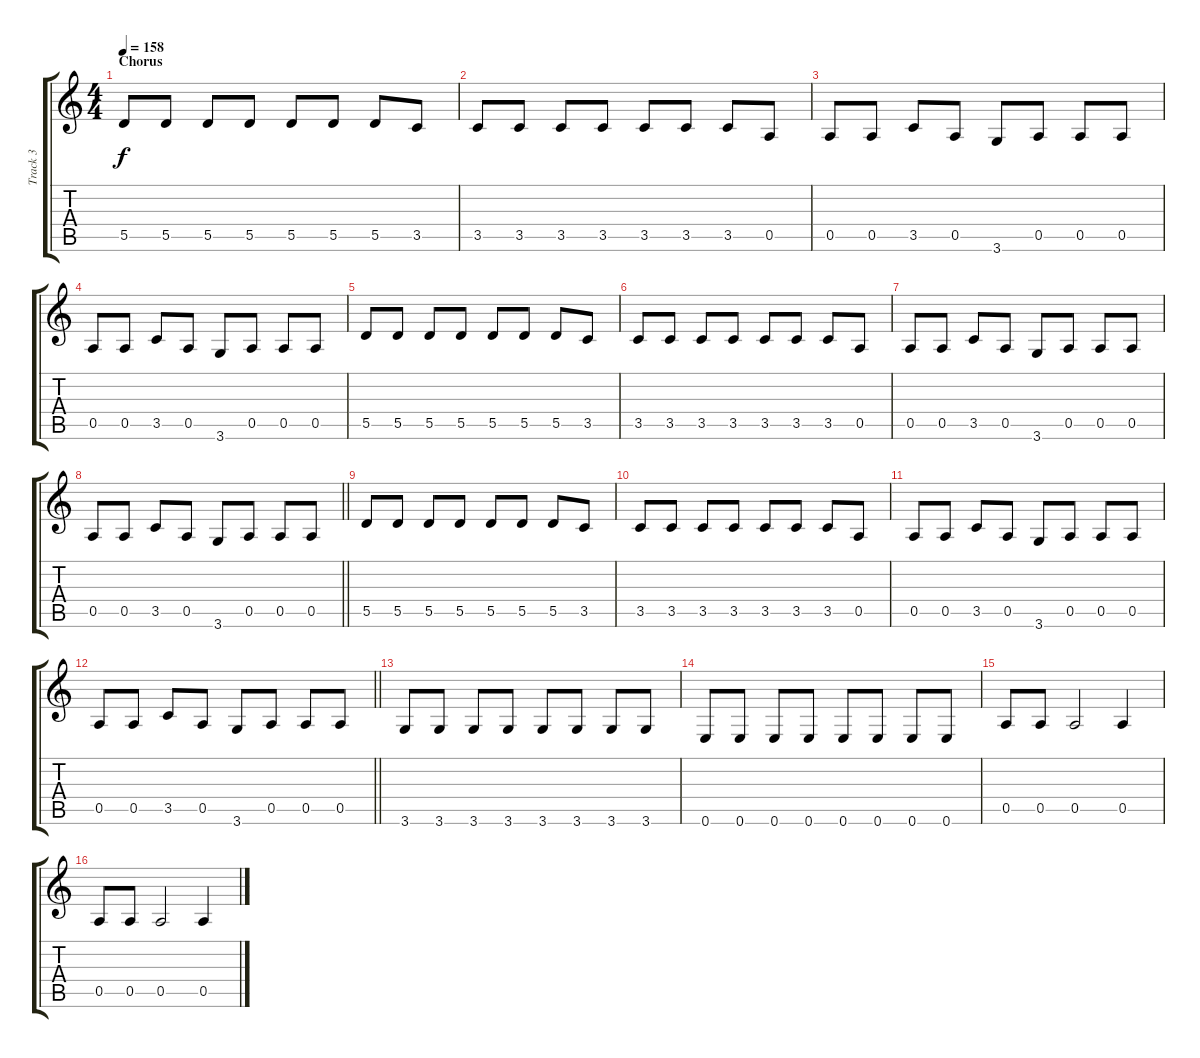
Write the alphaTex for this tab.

\track ("Track 3" "Track 3") {instrument electricbassfinger}
\staff {score tabs}
\tuning (E4 B3 G3 D3 A2 E2) {hide}
\ts (4 4)
\section ("" "Chorus")
\tempo 158
\clef g2
\ks c
5.5.8{dy f} 5.5.8 5.5.8 5.5.8 5.5.8 5.5.8 5.5.8 3.5.8 |
3.5.8 3.5.8 3.5.8 3.5.8 3.5.8 3.5.8 3.5.8 0.5.8 |
0.5.8 0.5.8 3.5.8 0.5.8 3.6.8 0.5.8 0.5.8 0.5.8 |
0.5.8 0.5.8 3.5.8 0.5.8 3.6.8 0.5.8 0.5.8 0.5.8 |
5.5.8 5.5.8 5.5.8 5.5.8 5.5.8 5.5.8 5.5.8 3.5.8 |
3.5.8 3.5.8 3.5.8 3.5.8 3.5.8 3.5.8 3.5.8 0.5.8 |
0.5.8 0.5.8 3.5.8 0.5.8 3.6.8 0.5.8 0.5.8 0.5.8 |
\barLineRight lightlight
0.5.8 0.5.8 3.5.8 0.5.8 3.6.8 0.5.8 0.5.8 0.5.8 |
5.5.8 5.5.8 5.5.8 5.5.8 5.5.8 5.5.8 5.5.8 3.5.8 |
3.5.8 3.5.8 3.5.8 3.5.8 3.5.8 3.5.8 3.5.8 0.5.8 |
0.5.8 0.5.8 3.5.8 0.5.8 3.6.8 0.5.8 0.5.8 0.5.8 |
\barLineRight lightlight
0.5.8 0.5.8 3.5.8 0.5.8 3.6.8 0.5.8 0.5.8 0.5.8 |
3.6.8 3.6.8 3.6.8 3.6.8 3.6.8 3.6.8 3.6.8 3.6.8 |
0.6.8 0.6.8 0.6.8 0.6.8 0.6.8 0.6.8 0.6.8 0.6.8 |
0.5.8 0.5.8 0.5.2 0.5.4 |
0.5.8 0.5.8 0.5.2 0.5.4
